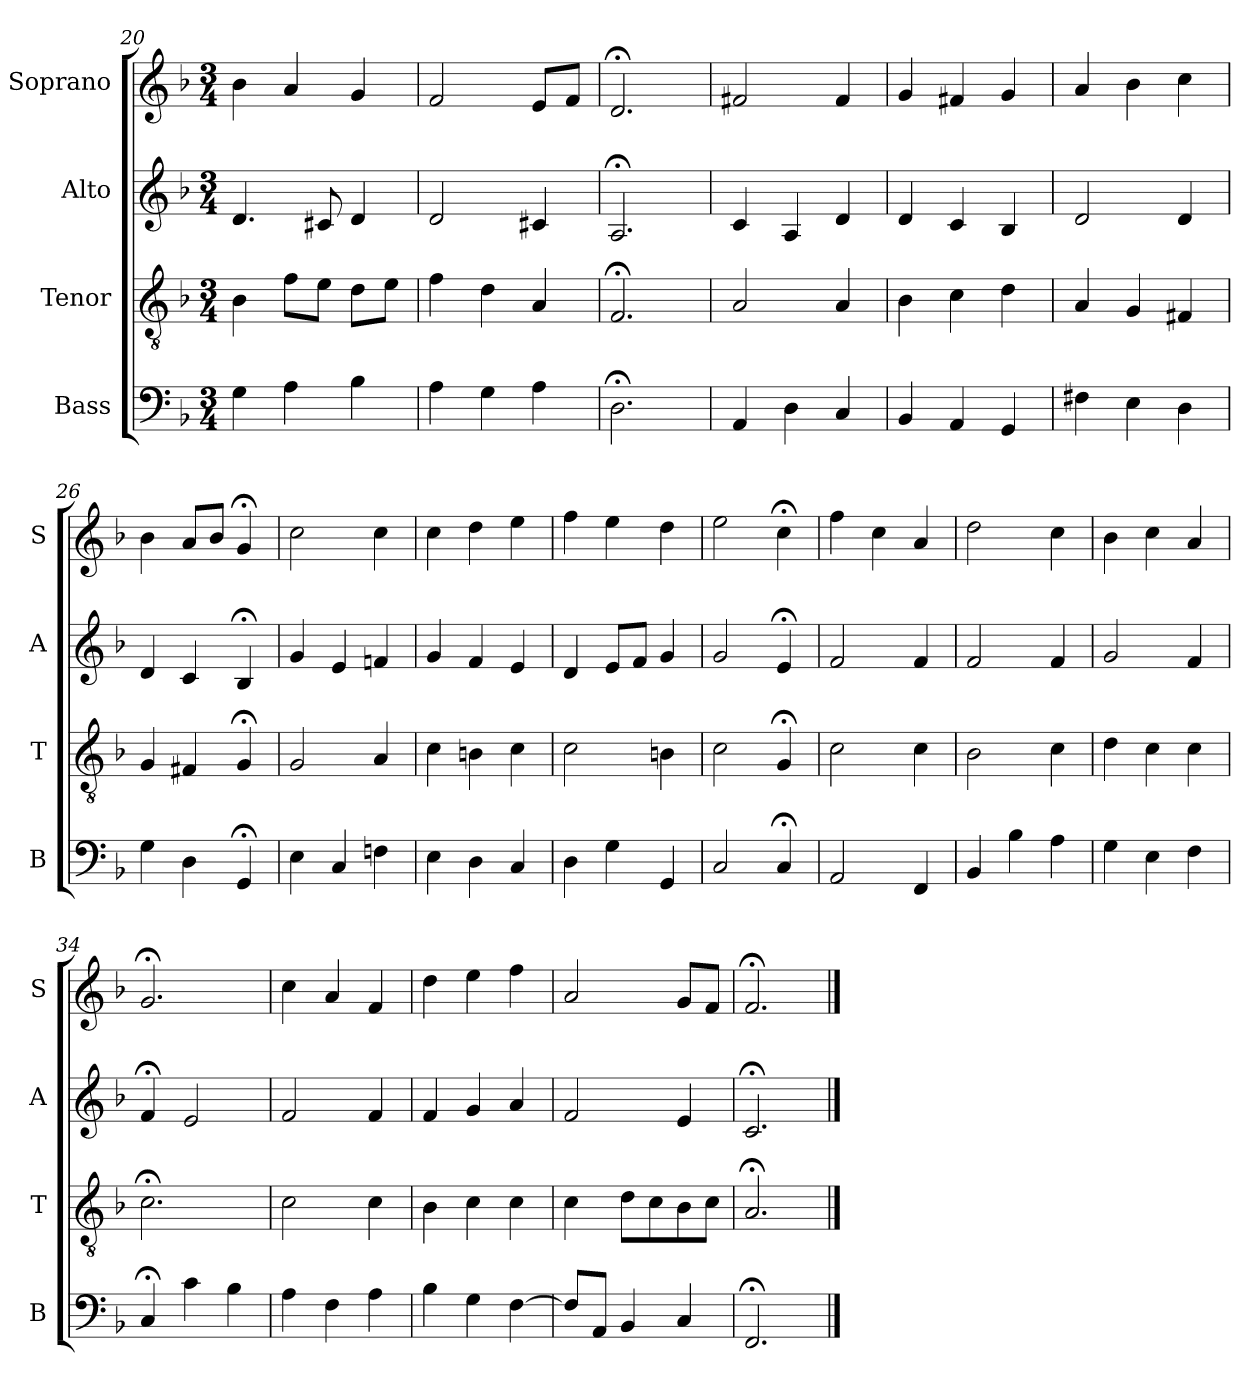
**kern	**kern	**kern	**kern
*part4	*part3	*part2	*part1
*staff4	*staff3	*staff2	*staff1
*I"Bass	*I"Tenor	*I"Alto	*I"Soprano
*I'B	*I'T	*I'A	*I'S
*clefF4	*clefGv2	*clefG2	*clefG2
*k[b-]	*k[b-]	*k[b-]	*k[b-]
*F:	*F:	*F:	*F:
*M3/4	*M3/4	*M3/4	*M3/4
=20	=20	=20	=20
4G	4B-	4.d	4b-
4A	8fL	.	4a
.	8eJ	8c#X	.
4B-	8dL	4d	4g
.	8eJ	.	.
=21	=21	=21	=21
4Ai	4fi	2di	2fi
4G	4d	.	.
4A	4A	4c#X	8eL
.	.	.	8fJ
=22	=22	=22	=22
2.D;<	2.F;<	2.A;<	2.d;<
=23	=23	=23	=23
4AA	2A	4c	2f#X
4D	.	4A	.
4C	4A	4d	4f#
=24	=24	=24	=24
4BB-	4B-	4d	4g
4AA	4c	4c	4f#X
4GG	4d	4B-	4g
=25	=25	=25	=25
4F#X	4A	2d	4a
4E	4G	.	4b-
4D	4F#X	4d	4cc
=26	=26	=26	=26
4G	4G	4d	4b-
4D	4F#X	4c	8aL
.	.	.	8b-J
4GG;<	4G;<	4B-;<	4g;<
=27	=27	=27	=27
4E	2G	4g	2cc
4C	.	4e	.
4Fn	4A	4fn	4cc
=28	=28	=28	=28
4E	4c	4g	4cc
4D	4Bn	4f	4dd
4C	4c	4e	4ee
=29	=29	=29	=29
4D	2c	4d	4ff
4G	.	8eL	4ee
.	.	8fJ	.
4GG	4Bn	4g	4dd
=30	=30	=30	=30
2C	2c	2g	2ee
4C;<	4G;<	4e;<	4cc;<
=31	=31	=31	=31
2AA	2c	2f	4ff
.	.	.	4cc
4FF	4c	4f	4a
=32	=32	=32	=32
4BB-	2B-	2f	2dd
4B-	.	.	.
4A	4c	4f	4cc
=33	=33	=33	=33
4G	4d	2g	4b-
4E	4c	.	4cc
4F	4c	4f	4a
=34	=34	=34	=34
4C;<	2.c;<	4f;<	2.g;<
4c	.	2e	.
4B-	.	.	.
=35	=35	=35	=35
4A	2c	2f	4cc
4F	.	.	4a
4A	4c	4f	4f
=36	=36	=36	=36
4B-	4B-	4f	4dd
4G	4c	4g	4ee
[4F	4c	4a	4ff
=37	=37	=37	=37
8FL]	4c	2f	2a
8AAJ	.	.	.
4BB-	8dL	.	.
.	8c	.	.
4C	8B-	4e	8gL
.	8cJ	.	8fJ
=38	=38	=38	=38
2.FF;<	2.A;<	2.c;<	2.f;<
==	==	==	==
*-	*-	*-	*-
